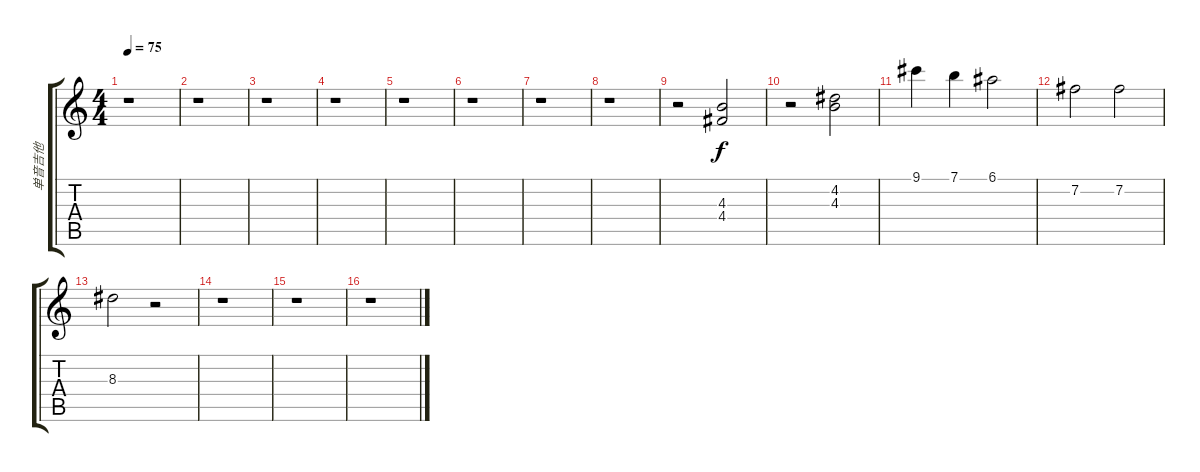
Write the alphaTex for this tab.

\track ("单音吉他" "单音吉他") {instrument synthbass1}
\staff {score tabs}
\tuning (E4 B3 G3 D3 A2 E2) {hide}
\ts (4 4)
\tempo 75
\clef g2
\ks c
r.1{dy f} |
r.1 |
r.1 |
r.1 |
r.1 |
r.1 |
r.1 |
r.1 |
r.2 (4.3 4.4).2 |
r.2 (4.2 4.3).2 |
9.1.4 7.1.4 6.1.2 |
7.2.2 7.2.2 |
8.3.2 r.2 |
r.1 |
r.1 |
r.1
